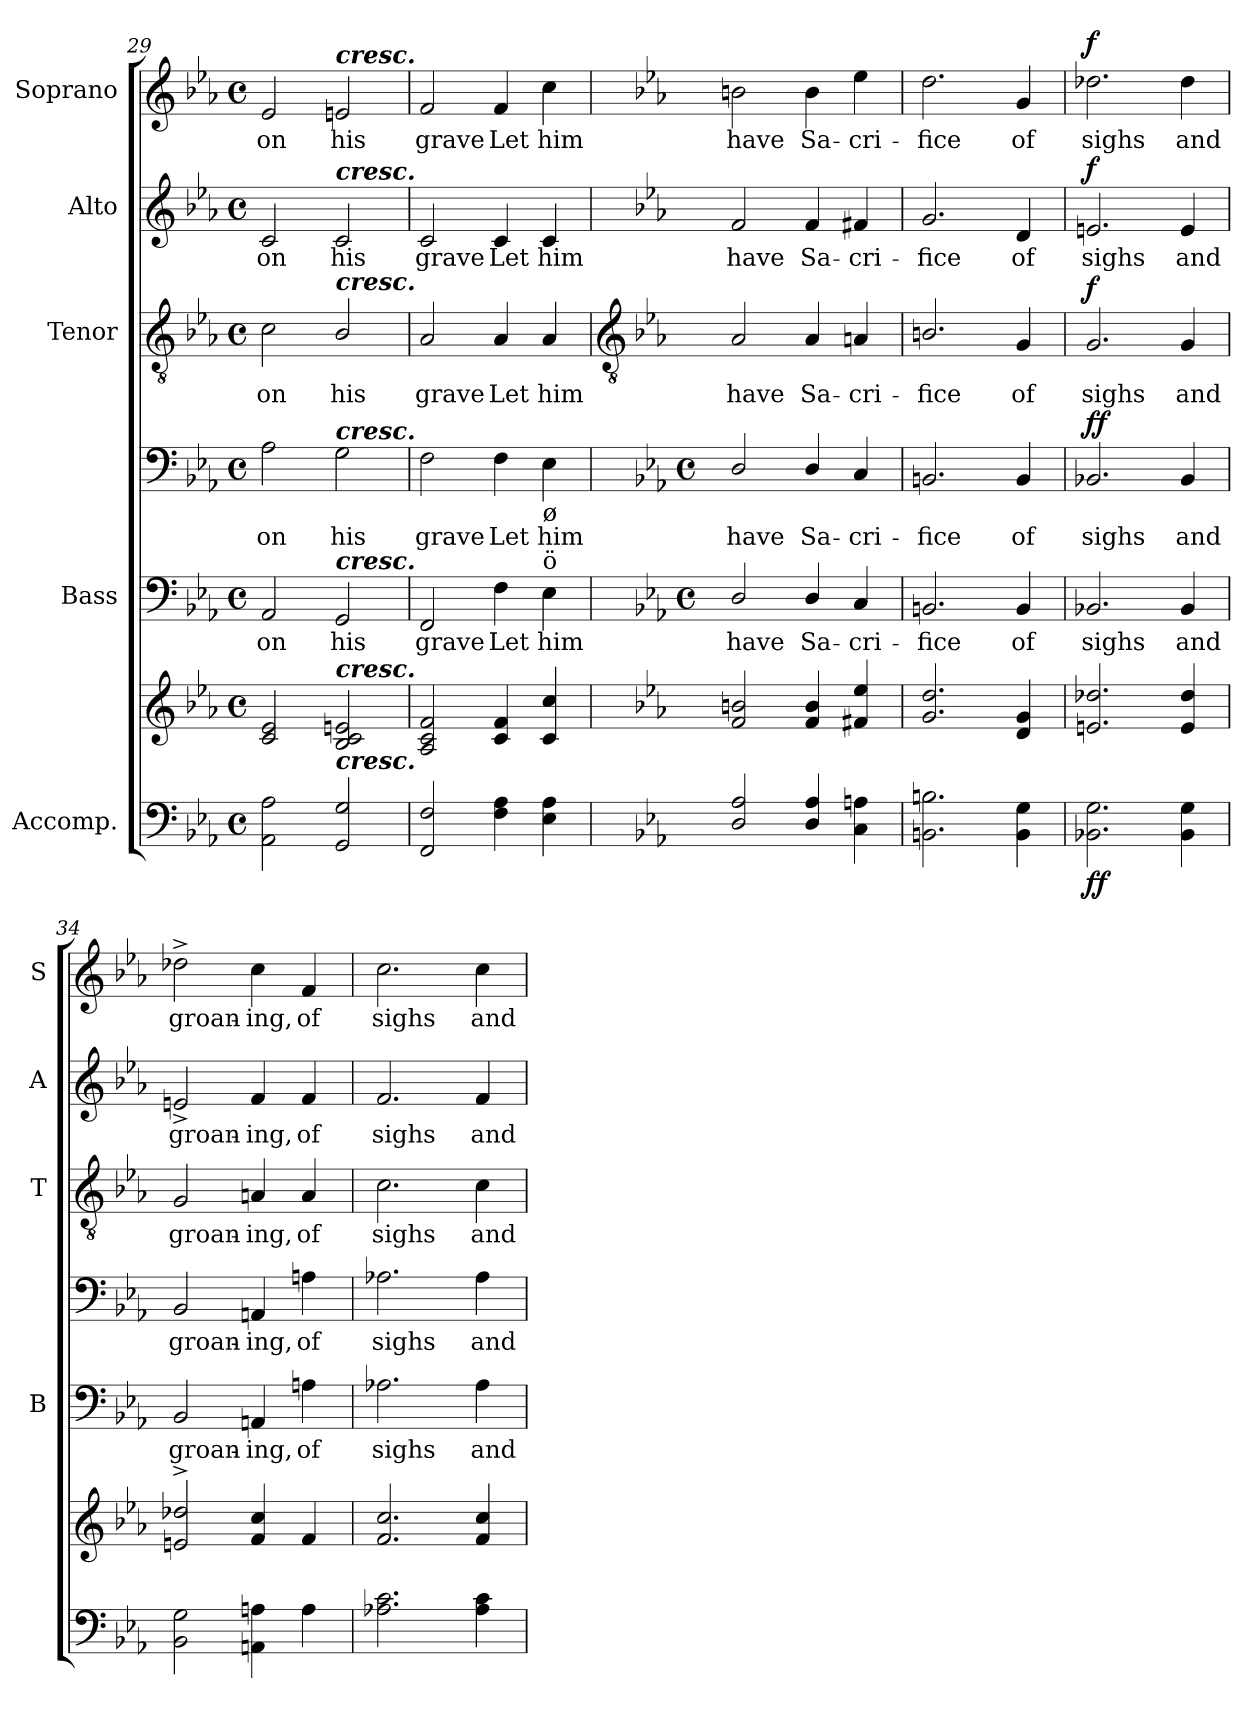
**kern	**kern	**dynam	**kern	**text	**kern	**text	**dynam	**kern	**text	**dynam	**kern	**text	**dynam	**kern	**text	**dynam
*part5	*part5	*part5	*part4	*part4	*part4	*part4	*part4	*part3	*part3	*part3	*part2	*part2	*part2	*part1	*part1	*part1
*staff7	*staff6	*staff6/7	*staff5	*staff5	*staff4	*staff4	*staff4/5	*staff3	*staff3	*staff3	*staff2	*staff2	*staff2	*staff1	*staff1	*staff1
*I"Accomp.	*	*	*I"Bass	*	*	*	*	*I"Tenor	*	*	*I"Alto	*	*	*I"Soprano	*	*
*	*	*	*I'B	*	*	*	*	*I'T	*	*	*I'A	*	*	*I'S	*	*
*clefF4	*clefG2	*	*clefF4	*	*clefF4	*	*	*clefGv2	*	*	*clefG2	*	*	*clefG2	*	*
*k[b-e-a-]	*k[b-e-a-]	*	*k[b-e-a-]	*	*k[b-e-a-]	*	*	*k[b-e-a-]	*	*	*k[b-e-a-]	*	*	*k[b-e-a-]	*	*
*E-:	*E-:	*	*E-:	*	*E-:	*	*	*E-:	*	*	*E-:	*	*	*E-:	*	*
*M4/4	*M4/4	*	*M4/4	*	*M4/4	*	*	*M4/4	*	*	*M4/4	*	*	*M4/4	*	*
*met(c)	*met(c)	*	*met(c)	*	*met(c)	*	*	*met(c)	*	*	*met(c)	*	*	*met(c)	*	*
=29	=29	=29	=29	=29	=29	=29	=29	=29	=29	=29	=29	=29	=29	=29	=29	=29
!	!	!	!	!LO:LY:b	!	!LO:LY:b	!	!	!LO:LY:b	!	!	!LO:LY:b	!	!	!LO:LY:b	!
2AA- 2A-	2c 2e-	.	2AA-	on	2A-	on	.	2c	on	.	2c	on	.	2e-	on	.
!	!	!	!	!	!	!	!	!	!	!	!	!	!	!LO:TX:a:Bi:t=cresc.	!	!
!	!	!	!	!	!	!	!	!	!	!	!LO:TX:a:Bi:t=cresc.	!	!	!	!	!
!	!	!	!	!	!	!	!	!LO:TX:a:Bi:t=cresc.	!	!	!	!	!	!	!	!
!	!	!	!	!	!LO:TX:a:Bi:t=cresc.	!	!	!	!	!	!	!	!	!	!	!
!	!	!	!LO:TX:a:Bi:t=cresc.	!	!	!	!	!	!	!	!	!	!	!	!	!
!	!LO:TX:a:Bi:t=cresc.	!	!	!	!	!	!	!	!	!	!	!	!	!	!	!
!LO:TX:a:Bi:t=cresc.	!	!	!	!	!	!	!	!	!	!	!	!	!	!	!	!
!	!	!	!	!LO:LY:b	!	!LO:LY:b	!	!	!LO:LY:b	!	!	!LO:LY:b	!	!	!LO:LY:b	!
2GG 2G	2B- 2c 2en	.	2GG	his	2G	his	.	2B-/	his	.	2c	his	.	2en	his	.
=30	=30	=30	=30	=30	=30	=30	=30	=30	=30	=30	=30	=30	=30	=30	=30	=30
!	!	!	!	!LO:LY:b	!	!LO:LY:b	!	!	!LO:LY:b	!	!	!LO:LY:b	!	!	!LO:LY:b	!
2FF 2F	2A- 2c 2f	.	2FF	grave	2F	grave	.	2A-	grave	.	2c	grave	.	2f	grave	.
!	!	!	!	!LO:LY:b	!	!LO:LY:b	!	!	!LO:LY:b	!	!	!LO:LY:b	!	!	!LO:LY:b	!
4F 4A-	4c 4f	.	4F	Let	4F	Let	.	4A-	Let	.	4c	Let	.	4f	Let	.
!	!	!	!	!	!LO:TX:b:t=ø	!	!	!	!	!	!	!	!	!	!	!
!	!	!	!LO:TX:a:t=ö	!	!	!	!	!	!	!	!	!	!	!	!	!
!	!	!	!	!LO:LY:b	!	!LO:LY:b	!	!	!LO:LY:b	!	!	!LO:LY:b	!	!	!LO:LY:b	!
4E- 4A-	4c 4cc	.	4E-	him	4E-	him	.	4A-	him	.	4c	him	.	4cc	him	.
!!LO:LB:g=z
=31	=31	=31	=31	=31	=31	=31	=31	=31	=31	=31	=31	=31	=31	=31	=31	=31
*	*	*	*	*	*	*	*	*clefGv2	*	*	*	*	*	*	*	*
*	*	*	*k[b-e-a-]	*	*k[b-e-a-]	*	*	*	*	*	*	*	*	*	*	*
*	*	*	*E-:	*	*E-:	*	*	*	*	*	*	*	*	*	*	*
*	*	*	*M4/4	*	*M4/4	*	*	*	*	*	*	*	*	*	*	*
*	*	*	*met(c)	*	*met(c)	*	*	*	*	*	*	*	*	*	*	*
*	*^	*	*	*	*	*	*	*	*	*	*	*	*	*	*	*
!	!	!	!	!	!LO:LY:b	!	!LO:LY:b	!	!	!LO:LY:b	!	!	!LO:LY:b	!	!	!LO:LY:b	!
2D/ 2A-/	2f 2bn	1ryy	.	2D/	have	2D/	have	.	2A-	have	.	2f	have	.	2bn	have	.
!	!	!	!	!	!LO:LY:b	!	!LO:LY:b	!	!	!LO:LY:b	!	!	!LO:LY:b	!	!	!LO:LY:b	!
4D/ 4A-/	4f 4b	.	.	4D/	Sa-	4D/	Sa-	.	4A-	Sa-	.	4f	Sa-	.	4b	Sa-	.
!	!	!	!	!	!LO:LY:b	!	!LO:LY:b	!	!	!LO:LY:b	!	!	!LO:LY:b	!	!	!LO:LY:b	!
4C 4An	4f#X 4ee-	.	.	4C	-cri-	4C	-cri-	.	4An	-cri-	.	4f#X	-cri-	.	4ee-	-cri-	.
=32	=32	=32	=32	=32	=32	=32	=32	=32	=32	=32	=32	=32	=32	=32	=32	=32	=32
!	!	!	!	!	!LO:LY:b	!	!LO:LY:b	!	!	!LO:LY:b	!	!	!LO:LY:b	!	!	!LO:LY:b	!
2.BBn 2.Bn	2.g 2.dd	1ryy	.	2.BBn	-fice	2.BBn	-fice	.	2.Bn/	-fice	.	2.g	-fice	.	2.dd	-fice	.
!	!	!	!	!	!LO:LY:b	!	!LO:LY:b	!	!	!LO:LY:b	!	!	!LO:LY:b	!	!	!LO:LY:b	!
4BB 4G	4d 4g	.	.	4BB	of	4BB	of	.	4G	of	.	4d	of	.	4g	of	.
=33	=33	=33	=33	=33	=33	=33	=33	=33	=33	=33	=33	=33	=33	=33	=33	=33	=33
!	!	!	!LO:DY:b=2	!	!LO:LY:b	!	!LO:LY:b	!	!	!LO:LY:b	!	!	!LO:LY:b	!	!	!LO:LY:b	!
!	!	!	!LO:DY:n=1:b	!	!	!	!	!LO:DY:b=2	!	!	!	!	!	!	!	!	!
!	!	!	!	!	!	!	!	!LO:DY:n=1:b	!	!	!LO:DY:b	!	!	!LO:DY:b	!	!	!LO:DY:b
2.BB-X 2.G	2.en 2.dd-X	1ryy	f f	2.BB-X	sighs	2.BB-X	sighs	f f	2.G	sighs	f	2.en	sighs	f	2.dd-X	sighs	f
!	!	!	!	!	!LO:LY:b	!	!LO:LY:b	!	!	!LO:LY:b	!	!	!LO:LY:b	!	!	!LO:LY:b	!
4BB- 4G	4e 4dd-	.	.	4BB-	and	4BB-	and	.	4G	and	.	4e	and	.	4dd-	and	.
=34	=34	=34	=34	=34	=34	=34	=34	=34	=34	=34	=34	=34	=34	=34	=34	=34	=34
!	!	!	!	!	!LO:LY:b	!	!LO:LY:b	!	!	!LO:LY:b	!	!	!LO:LY:b	!	!	!LO:LY:b	!
2BB- 2G	2en^ 2dd-X^	1ryy	.	2BB-	groan-	2BB-	groan-	.	2G	groan-	.	2en^	groan-	.	2dd-X^	groan-	.
!	!	!	!	!	!LO:LY:b	!	!LO:LY:b	!	!	!LO:LY:b	!	!	!LO:LY:b	!	!	!LO:LY:b	!
4AAn 4An	4f 4cc	.	.	4AAn	-ing,	4AAn	-ing,	.	4An	-ing,	.	4f	-ing,	.	4cc	-ing,	.
!	!	!	!	!	!LO:LY:b	!	!LO:LY:b	!	!	!LO:LY:b	!	!	!LO:LY:b	!	!	!LO:LY:b	!
4A	4f	.	.	4An	of	4An	of	.	4A	of	.	4f	of	.	4f	of	.
=35	=35	=35	=35	=35	=35	=35	=35	=35	=35	=35	=35	=35	=35	=35	=35	=35	=35
!	!	!	!	!	!LO:LY:b	!	!LO:LY:b	!	!	!LO:LY:b	!	!	!LO:LY:b	!	!	!LO:LY:b	!
2.A-X 2.c	2.f 2.cc	1ryy	.	2.A-X	sighs	2.A-X	sighs	.	2.c	sighs	.	2.f	sighs	.	2.cc	sighs	.
!	!	!	!	!	!LO:LY:b	!	!LO:LY:b	!	!	!LO:LY:b	!	!	!LO:LY:b	!	!	!LO:LY:b	!
4A- 4c	4f 4cc	.	.	4A-	and	4A-	and	.	4c	and	.	4f	and	.	4cc	and	.
*	*v	*v	*	*	*	*	*	*	*	*	*	*	*	*	*	*	*
=	=	=	=	=	=	=	=	=	=	=	=	=	=	=	=	=
*-	*-	*-	*-	*-	*-	*-	*-	*-	*-	*-	*-	*-	*-	*-	*-	*-
